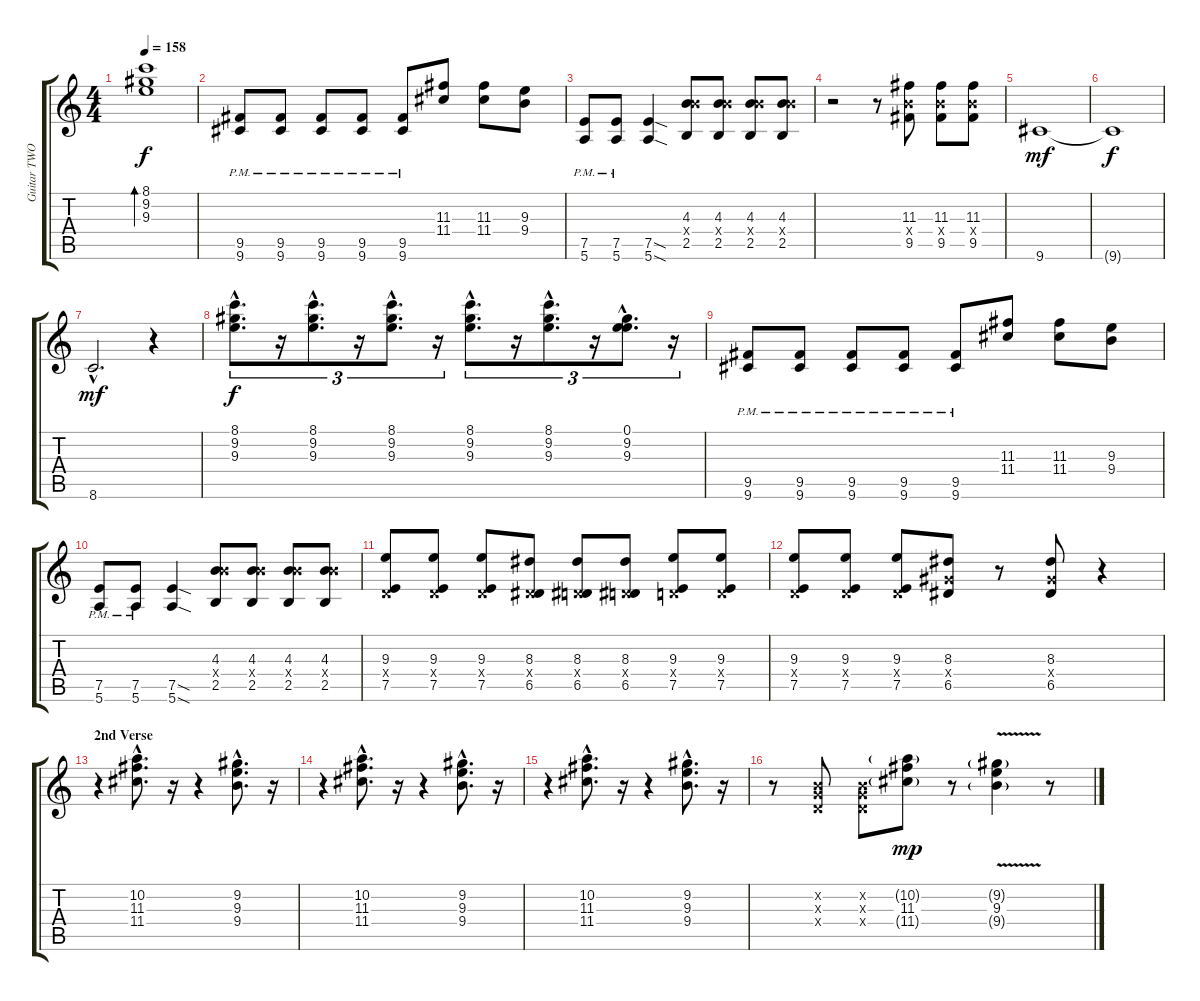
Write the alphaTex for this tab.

\track ("Guitar TWO" "Guitar TWO") {instrument distortionguitar}
\staff {score tabs}
\tuning (E4 B3 G3 D3 A2 E2) {hide}
\ts (4 4)
\tempo 158
\clef g2
\ks c
(8.1 9.2 9.3).1{bd 240 dy f volume 16} |
(9.5{pm} 9.6{pm}).8 (9.5{pm} 9.6{pm}).8 (9.5{pm} 9.6{pm}).8 (9.5{pm} 9.6{pm}).8 (9.5{pm} 9.6{pm}).8 (11.3 11.4).8 (11.3 11.4).8 (9.3 9.4).8 |
(7.5{pm} 5.6{pm}).8 (7.5{pm} 5.6{pm}).8 (7.5{sod} 5.6{sod}).4 (4.3 9.4{x} 2.5).8 (4.3 9.4{x} 2.5).8 (4.3 9.4{x} 2.5).8 (4.3 9.4{x} 2.5).8 |
r.2 r.8 (11.3 9.4{x} 9.5).8 (11.3 9.4{x} 9.5).8 (11.3 9.4{x} 9.5).8 |
9.6.1{dy mf} |
9.6{t}.1{dy f} |
8.6{hac}.2{d dy mf} r.4 |
(8.1{hac} 9.2{hac} 9.3{hac}).8{d tu (3 2) dy f} r.16{tu (3 2)} (8.1{hac} 9.2{hac} 9.3{hac}).8{d tu (3 2)} r.16{tu (3 2)} (8.1{hac} 9.2{hac} 9.3{hac}).8{d tu (3 2)} r.16{tu (3 2)} (8.1{hac} 9.2{hac} 9.3{hac}).8{d tu (3 2)} r.16{tu (3 2)} (8.1{hac} 9.2{hac} 9.3{hac}).8{d tu (3 2)} r.16{tu (3 2)} (0.1{hac} 9.2{hac} 9.3{hac}).8{d tu (3 2)} r.16{tu (3 2)} |
(9.5{pm} 9.6{pm}).8 (9.5{pm} 9.6{pm}).8 (9.5{pm} 9.6{pm}).8 (9.5{pm} 9.6{pm}).8 (9.5{pm} 9.6{pm}).8 (11.3 11.4).8 (11.3 11.4).8 (9.3 9.4).8 |
(7.5{pm} 5.6{pm}).8 (7.5{pm} 5.6{pm}).8 (7.5{sod} 5.6{sod}).4 (4.3 9.4{x} 2.5).8 (4.3 9.4{x} 2.5).8 (4.3 9.4{x} 2.5).8 (4.3 9.4{x} 2.5).8 |
(9.3 0.4{x} 7.5).8 (9.3 0.4{x} 7.5).8 (9.3 0.4{x} 7.5).8 (8.3 0.4{x} 6.5).8 (8.3 0.4{x} 6.5).8 (8.3 0.4{x} 6.5).8 (9.3 0.4{x} 7.5).8 (9.3 0.4{x} 7.5).8 |
(9.3 0.4{x} 7.5).8 (9.3 0.4{x} 7.5).8 (9.3 0.4{x} 7.5).8 (8.3 6.4{x} 6.5).8 r.8 (8.3 6.4{x} 6.5).8 r.4 |
\section ("" "2nd Verse")
r.4{instrument electricguitarclean} (10.2{hac} 11.3{hac} 11.4{hac}).8{d} r.16 r.4 (9.2{hac} 9.3{hac} 9.4{hac}).8{d} r.16 |
r.4 (10.2{hac} 11.3{hac} 11.4{hac}).8{d} r.16 r.4 (9.2{hac} 9.3{hac} 9.4{hac}).8{d} r.16 |
r.4 (10.2{hac} 11.3{hac} 11.4{hac}).8{d} r.16 r.4 (9.2{hac} 9.3{hac} 9.4{hac}).8{d} r.16 |
r.8 (0.2{x} 0.3{x} 0.4{x}).8 (0.2{x} 0.3{x} 0.4{x}).8 (10.2{g} 11.3 11.4{g}).8{dy mp} r.8 (9.2{g} 9.3{v} 9.4{g}).4 r.8
